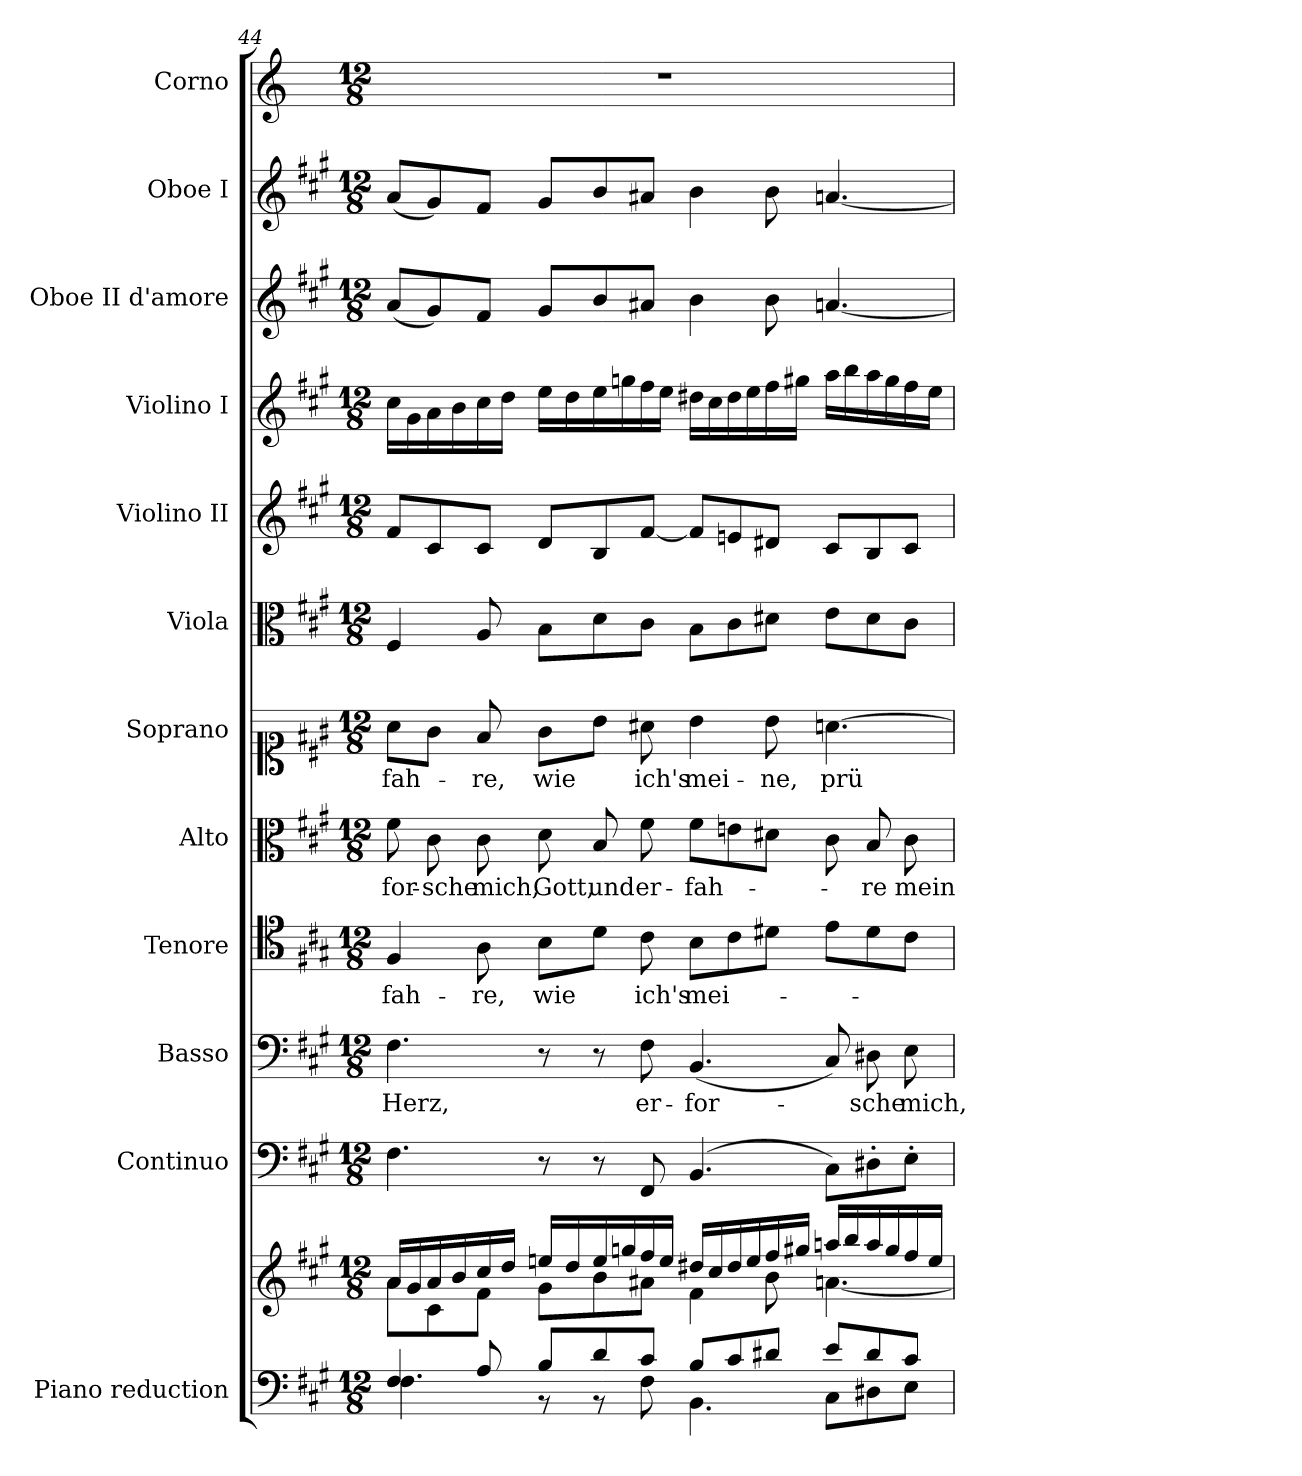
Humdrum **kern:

**kern	**kern	**kern	**kern	**text	**kern	**text	**kern	**text	**kern	**text	**kern	**kern	**kern	**kern	**kern	**kern
*part12	*part12	*part11	*part10	*part10	*part9	*part9	*part8	*part8	*part7	*part7	*part6	*part5	*part4	*part3	*part2	*part1
*staff13	*staff12	*staff11	*staff10	*staff10	*staff9	*staff9	*staff8	*staff8	*staff7	*staff7	*staff6	*staff5	*staff4	*staff3	*staff2	*staff1
*I"Piano reduction	*	*I"Continuo	*I"Basso	*	*I"Tenore	*	*I"Alto	*	*I"Soprano	*	*I"Viola	*I"Violino II	*I"Violino I	*I"Oboe II d'amore	*I"Oboe I	*I"Corno
*I'Pno	*	*	*	*	*	*	*	*	*	*	*I'Vla	*I'Vln	*I'Vln	*I'Ob	*I'Ob	*
*clefF4	*clefG2	*clefF4	*clefF4	*	*clefC4	*	*clefC3	*	*clefC1	*	*clefC3	*clefG2	*clefG2	*clefG2	*clefG2	*clefG2
*	*	*	*	*	*	*	*	*	*	*	*	*	*	*	*	*ITrd2c3
*k[f#c#g#]	*k[f#c#g#]	*k[f#c#g#]	*k[f#c#g#]	*	*k[f#c#g#]	*	*k[f#c#g#]	*	*k[f#c#g#]	*	*k[f#c#g#]	*k[f#c#g#]	*k[f#c#g#]	*k[f#c#g#]	*k[f#c#g#]	*k[f#c#g#]
*M12/8	*M12/8	*M12/8	*M12/8	*	*M12/8	*	*M12/8	*	*M12/8	*	*M12/8	*M12/8	*M12/8	*M12/8	*M12/8	*M12/8
=44	=44	=44	=44	=44	=44	=44	=44	=44	=44	=44	=44	=44	=44	=44	=44	=44
*^	*^	*	*	*	*	*	*	*	*	*	*	*	*	*	*	*
!	!	!	!	!	!	!LO:LY:b	!	!LO:LY:b	!	!LO:LY:b	!	!LO:LY:b	!	!	!	!	!	!
4F#/	4.F#\	16a/LL	8a\L	4.F#\	4.F#\	Herz,	4F#/	-fah-	8f#\	-for-	8a\L	-fah-	4F#/	8f#/L	16cc#\LL	(<8a/L	(<8a/L	1.r
.	.	16g#/	.	.	.	.	.	.	.	.	.	.	.	.	16g#\	.	.	.
!	!	!	!	!	!	!	!	!	!	!LO:LY:b	!	!	!	!	!	!	!	!
.	.	16a/	8c#\	.	.	.	.	.	8c#\	-sche	8g#\J	.	.	8c#/	16a\	8g#/)	8g#/)	.
.	.	16b/	.	.	.	.	.	.	.	.	.	.	.	.	16b\	.	.	.
!	!	!	!	!	!	!	!	!LO:LY:b	!	!LO:LY:b	!	!LO:LY:b	!	!	!	!	!	!
8A/	.	16cc#/	8f#\J	.	.	.	8A\	-re,	8c#\	mich,	8f#/	-re,	8A/	8c#/J	16cc#\	8f#/J	8f#/J	.
.	.	16dd/JJ	.	.	.	.	.	.	.	.	.	.	.	.	16dd\JJ	.	.	.
!	!	!	!	!	!	!	!	!LO:LY:b	!	!LO:LY:b	!	!LO:LY:b	!	!	!	!	!	!
8B/L	8r	16een/LL	8g#\L	8r	8r	.	8B\L	wie	8d\	Gott,	8g#\L	wie	8B\L	8d/L	16ee\LL	8g#/L	8g#/L	.
.	.	16dd/	.	.	.	.	.	.	.	.	.	.	.	.	16dd\	.	.	.
!	!	!	!	!	!	!	!	!	!	!LO:LY:b	!	!	!	!	!	!	!	!
8d/	8r	16ee/	8b\	8r	8r	.	8d\J	.	8B/	und	8b\J	.	8d\	8B/	16ee\	8b/	8b/	.
.	.	16ggn/	.	.	.	.	.	.	.	.	.	.	.	.	16ggn\	.	.	.
!	!	!	!	!	!	!LO:LY:b	!	!LO:LY:b	!	!LO:LY:b	!	!LO:LY:b	!	!	!	!	!	!
8c#/J	8F#\	16ff#/	8a#X\J	8FF#/	8F#\	er-	8c#\	ich's	8f#\	er-	8a#X\	ich's	8c#\J	[8f#/J	16ff#\	8a#X/J	8a#X/J	.
.	.	16ee/JJ	.	.	.	.	.	.	.	.	.	.	.	.	16ee\JJ	.	.	.
!	!	!	!	!	!	!LO:LY:b	!	!LO:LY:b	!	!LO:LY:b	!	!LO:LY:b	!	!	!	!	!	!
8B/L	4.BB\	16dd#X/LL	4f#\	(>4.BB/	(<4.BB/	-for-	8B\L	mei-	8f#\L	-fah-	4b\	mei-	8B\L	8f#/L]	16dd#X\LL	4b\	4b\	.
.	.	16cc#/	.	.	.	.	.	.	.	.	.	.	.	.	16cc#\	.	.	.
8c#/	.	16dd#/	.	.	.	.	8c#\	.	8en\	.	.	.	8c#\	8en/	16dd#\	.	.	.
.	.	16ee/	.	.	.	.	.	.	.	.	.	.	.	.	16ee\	.	.	.
!	!	!	!	!	!	!	!	!	!	!	!	!LO:LY:b	!	!	!	!	!	!
8d#X/J	.	16ff#/	8b\	.	.	.	8d#X\J	.	8d#X\J	.	8b\	-ne,	8d#X\J	8d#X/J	16ff#\	8b\	8b\	.
.	.	16gg#X/JJ	.	.	.	.	.	.	.	.	.	.	.	.	16gg#X\JJ	.	.	.
!	!	!	!	!	!	!	!	!	!	!	!	!LO:LY:b	!	!	!	!	!	!
8e/L	8C#\L	16aan/LL	[4.an\	8C#\L)	8C#/)	.	8e\L	.	8c#\	.	[4.an\	prü-	8e\L	8c#/L	16aa\LL	[4.an/	[4.an/	.
.	.	16bb/	.	.	.	.	.	.	.	.	.	.	.	.	16bb\	.	.	.
!	!	!	!	!	!	!LO:LY:b	!	!	!	!LO:LY:b	!	!	!	!	!	!	!	!
8d#/	8D#X\	16aa/	.	8D#X'\	8D#X\	-sche	8d#\	.	8B/	-re	.	.	8d#\	8B/	16aa\	.	.	.
.	.	16gg#/	.	.	.	.	.	.	.	.	.	.	.	.	16gg#\	.	.	.
!	!	!	!	!	!	!LO:LY:b	!	!	!	!LO:LY:b	!	!	!	!	!	!	!	!
8c#/J	8E\J	16ff#/	.	8E'\J	8E\	mich,	8c#\J	.	8c#\	mein	.	.	8c#\J	8c#/J	16ff#\	.	.	.
.	.	16ee/JJ	.	.	.	.	.	.	.	.	.	.	.	.	16ee\JJ	.	.	.
*v	*v	*	*	*	*	*	*	*	*	*	*	*	*	*	*	*	*	*
*	*v	*v	*	*	*	*	*	*	*	*	*	*	*	*	*	*	*
=	=	=	=	=	=	=	=	=	=	=	=	=	=	=	=	=
*-	*-	*-	*-	*-	*-	*-	*-	*-	*-	*-	*-	*-	*-	*-	*-	*-
